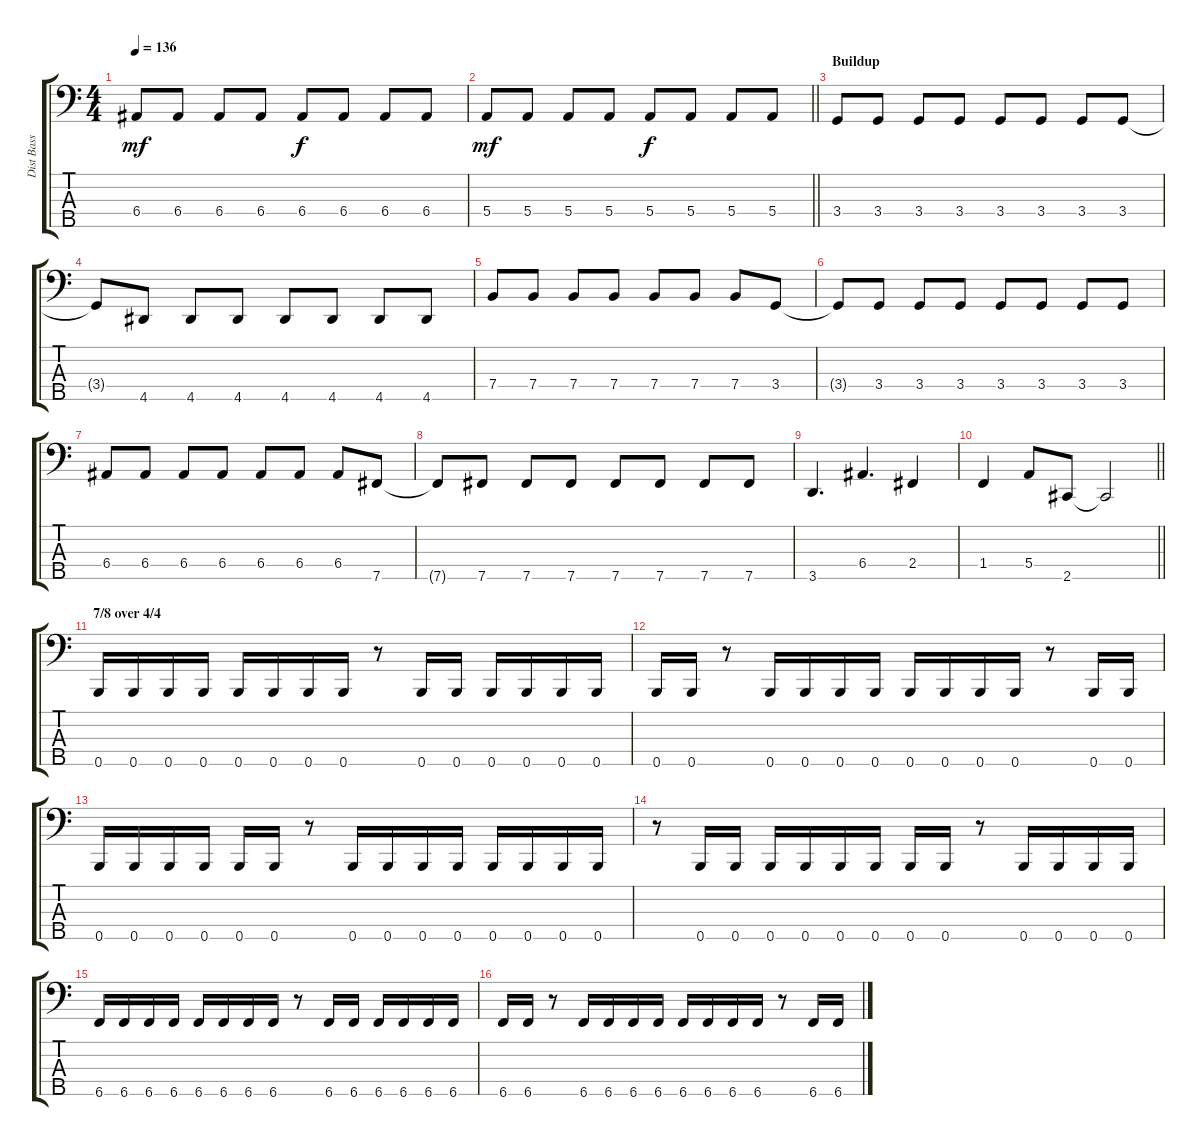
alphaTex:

\track ("Dist Bass" "Dist Bass") {instrument electricbassfinger}
\staff {score tabs}
\tuning (G2 D2 A1 E1 B0) {hide}
\ts (4 4)
\tempo 136
\clef f4
\ks c
6.4.8{dy mf} 6.4.8 6.4.8 6.4.8 6.4.8{dy f} 6.4.8 6.4.8 6.4.8 |
\barLineRight lightlight
5.4.8{dy mf} 5.4.8 5.4.8 5.4.8 5.4.8{dy f} 5.4.8 5.4.8 5.4.8 |
\section ("" "Buildup")
3.4.8 3.4.8 3.4.8 3.4.8 3.4.8 3.4.8 3.4.8 3.4.8 |
3.4{t}.8 4.5.8 4.5.8 4.5.8 4.5.8 4.5.8 4.5.8 4.5.8 |
7.4.8 7.4.8 7.4.8 7.4.8 7.4.8 7.4.8 7.4.8 3.4.8 |
3.4{t}.8 3.4.8 3.4.8 3.4.8 3.4.8 3.4.8 3.4.8 3.4.8 |
6.4.8 6.4.8 6.4.8 6.4.8 6.4.8 6.4.8 6.4.8 7.5.8 |
7.5{t}.8 7.5.8 7.5.8 7.5.8 7.5.8 7.5.8 7.5.8 7.5.8 |
3.5.4{d} 6.4.4{d} 2.4.4 |
\barLineRight lightlight
1.4.4 5.4.8 2.5.8 2.5{t}.2 |
\section ("" "7/8 over 4/4")
0.5.16 0.5.16 0.5.16 0.5.16 0.5.16 0.5.16 0.5.16 0.5.16 r.8 0.5.16 0.5.16 0.5.16 0.5.16 0.5.16 0.5.16 |
0.5.16 0.5.16 r.8 0.5.16 0.5.16 0.5.16 0.5.16 0.5.16 0.5.16 0.5.16 0.5.16 r.8 0.5.16 0.5.16 |
0.5.16 0.5.16 0.5.16 0.5.16 0.5.16 0.5.16 r.8 0.5.16 0.5.16 0.5.16 0.5.16 0.5.16 0.5.16 0.5.16 0.5.16 |
r.8 0.5.16 0.5.16 0.5.16 0.5.16 0.5.16 0.5.16 0.5.16 0.5.16 r.8 0.5.16 0.5.16 0.5.16 0.5.16 |
6.5.16 6.5.16 6.5.16 6.5.16 6.5.16 6.5.16 6.5.16 6.5.16 r.8 6.5.16 6.5.16 6.5.16 6.5.16 6.5.16 6.5.16 |
6.5.16 6.5.16 r.8 6.5.16 6.5.16 6.5.16 6.5.16 6.5.16 6.5.16 6.5.16 6.5.16 r.8 6.5.16 6.5.16
